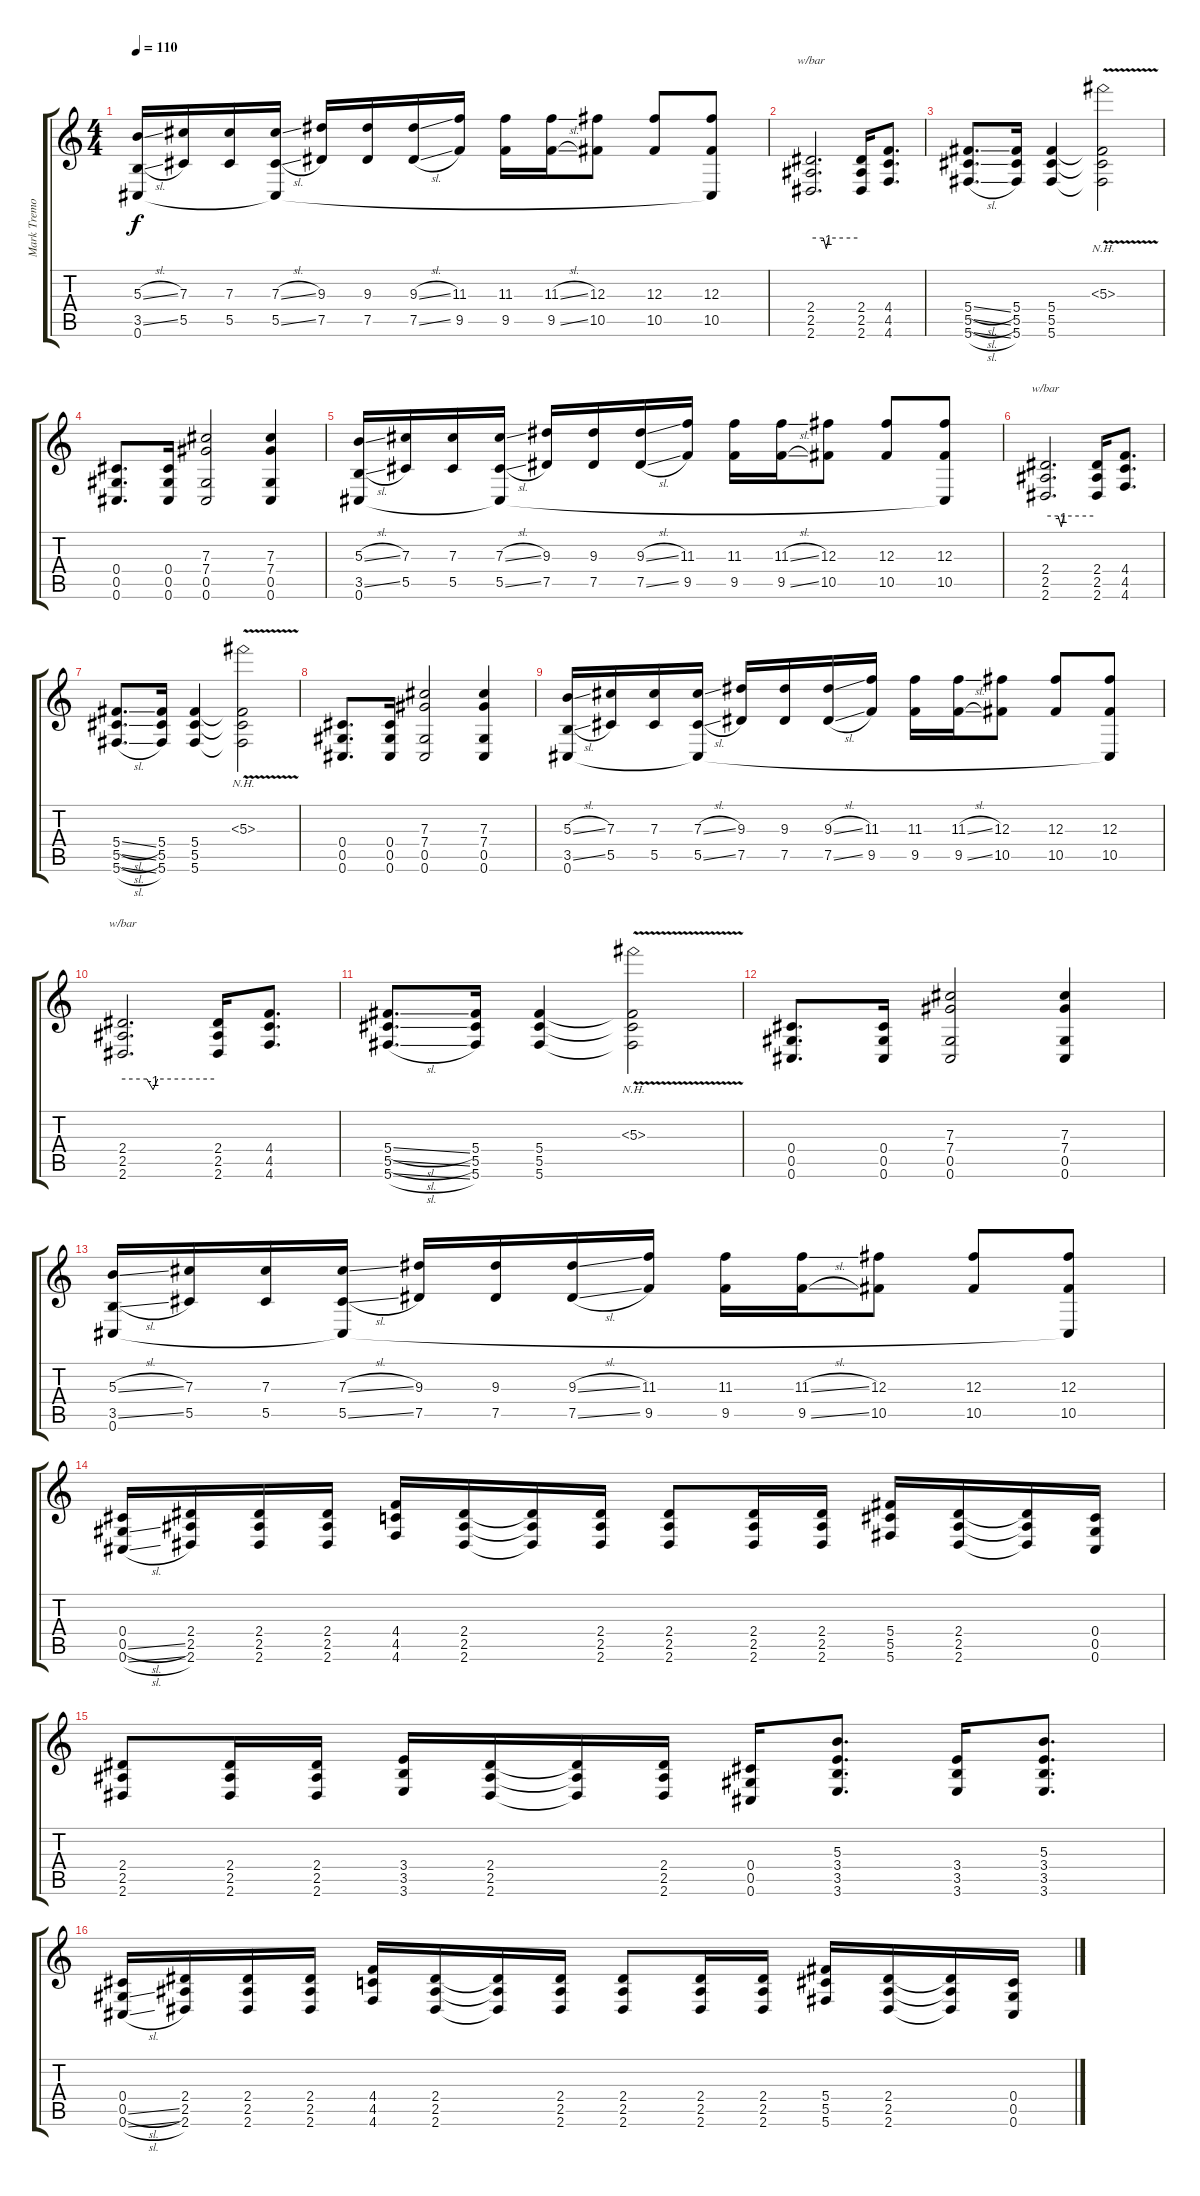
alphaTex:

\track ("Mark Tremonti" "Mark Tremo") {instrument distortionguitar}
\staff {score tabs}
\tuning (Eb4 Bb3 Gb3 Db3 Ab2 Db2) {hide}
\ts (4 4)
\tempo 110
\clef g2
\ks c
(5.3{sl} 3.5{sl} 0.6).16{dy f} (7.3 5.5).16 (7.3 5.5).16 (7.3{sl} 5.5{sl} 0.6{t}).16 (9.3 7.5).16 (9.3 7.5).16 (9.3{sl} 7.5{sl}).16 (11.3 9.5).16 (11.3 9.5).16 (11.3{sl} 9.5{sl}).16 (12.3 10.5).8 (12.3 10.5).8 (12.3 10.5 0.6{t}).8 |
(2.4 2.5 2.6).2{d tbe (custom default 0 0 16 0 20 -4 23 0 60 0)} (2.4 2.5 2.6).16 (4.4 4.5 4.6).8{d} |
(5.4{sl} 5.5{sl} 5.6{sl}).8{d} (5.4 5.5 5.6).16 (5.4 5.5 5.6).4 (5.3{nh v} 5.4{t} 5.5{t} 5.6{t}).2 |
(0.4 0.5 0.6).8{d} (0.4 0.5 0.6).16 (7.3 7.4 0.5 0.6).2 (7.3 7.4 0.5 0.6).4 |
(5.3{sl} 3.5{sl} 0.6).16 (7.3 5.5).16 (7.3 5.5).16 (7.3{sl} 5.5{sl} 0.6{t}).16 (9.3 7.5).16 (9.3 7.5).16 (9.3{sl} 7.5{sl}).16 (11.3 9.5).16 (11.3 9.5).16 (11.3{sl} 9.5{sl}).16 (12.3 10.5).8 (12.3 10.5).8 (12.3 10.5 0.6{t}).8 |
(2.4 2.5 2.6).2{d tbe (custom default 0 0 16 0 20 -4 23 0 60 0)} (2.4 2.5 2.6).16 (4.4 4.5 4.6).8{d} |
(5.4{sl} 5.5{sl} 5.6{sl}).8{d} (5.4 5.5 5.6).16 (5.4 5.5 5.6).4 (5.3{nh v} 5.4{t} 5.5{t} 5.6{t}).2 |
(0.4 0.5 0.6).8{d} (0.4 0.5 0.6).16 (7.3 7.4 0.5 0.6).2 (7.3 7.4 0.5 0.6).4 |
(5.3{sl} 3.5{sl} 0.6).16 (7.3 5.5).16 (7.3 5.5).16 (7.3{sl} 5.5{sl} 0.6{t}).16 (9.3 7.5).16 (9.3 7.5).16 (9.3{sl} 7.5{sl}).16 (11.3 9.5).16 (11.3 9.5).16 (11.3{sl} 9.5{sl}).16 (12.3 10.5).8 (12.3 10.5).8 (12.3 10.5 0.6{t}).8 |
(2.4 2.5 2.6).2{d tbe (custom default 0 0 16 0 20 -4 23 0 60 0)} (2.4 2.5 2.6).16 (4.4 4.5 4.6).8{d} |
(5.4{sl} 5.5{sl} 5.6{sl}).8{d} (5.4 5.5 5.6).16 (5.4 5.5 5.6).4 (5.3{nh v} 5.4{t} 5.5{t} 5.6{t}).2 |
(0.4 0.5 0.6).8{d} (0.4 0.5 0.6).16 (7.3 7.4 0.5 0.6).2 (7.3 7.4 0.5 0.6).4 |
(5.3{sl} 3.5{sl} 0.6).16 (7.3 5.5).16 (7.3 5.5).16 (7.3{sl} 5.5{sl} 0.6{t}).16 (9.3 7.5).16 (9.3 7.5).16 (9.3{sl} 7.5{sl}).16 (11.3 9.5).16 (11.3 9.5).16 (11.3{sl} 9.5{sl}).16 (12.3 10.5).8 (12.3 10.5).8 (12.3 10.5 0.6{t}).8 |
(0.4 0.5{sl} 0.6{sl}).16 (2.4 2.5 2.6).16 (2.4 2.5 2.6).16 (2.4 2.5 2.6).16 (4.4 4.5 4.6).16 (2.4 2.5 2.6).16 (2.4{t} 2.5{t} 2.6{t}).16 (2.4 2.5 2.6).16 (2.4 2.5 2.6).8 (2.4 2.5 2.6).16 (2.4 2.5 2.6).16 (5.4 5.5 5.6).16 (2.4 2.5 2.6).16 (2.4{t} 2.5{t} 2.6{t}).16 (0.4 0.5 0.6).16 |
(2.4 2.5 2.6).8 (2.4 2.5 2.6).16 (2.4 2.5 2.6).16 (3.4 3.5 3.6).16 (2.4 2.5 2.6).16 (2.4{t} 2.5{t} 2.6{t}).16 (2.4 2.5 2.6).16 (0.4 0.5 0.6).16 (5.3 3.4 3.5 3.6).8{d} (3.4 3.5 3.6).16 (5.3 3.4 3.5 3.6).8{d} |
(0.4 0.5{sl} 0.6{sl}).16 (2.4 2.5 2.6).16 (2.4 2.5 2.6).16 (2.4 2.5 2.6).16 (4.4 4.5 4.6).16 (2.4 2.5 2.6).16 (2.4{t} 2.5{t} 2.6{t}).16 (2.4 2.5 2.6).16 (2.4 2.5 2.6).8 (2.4 2.5 2.6).16 (2.4 2.5 2.6).16 (5.4 5.5 5.6).16 (2.4 2.5 2.6).16 (2.4{t} 2.5{t} 2.6{t}).16 (0.4 0.5 0.6).16
